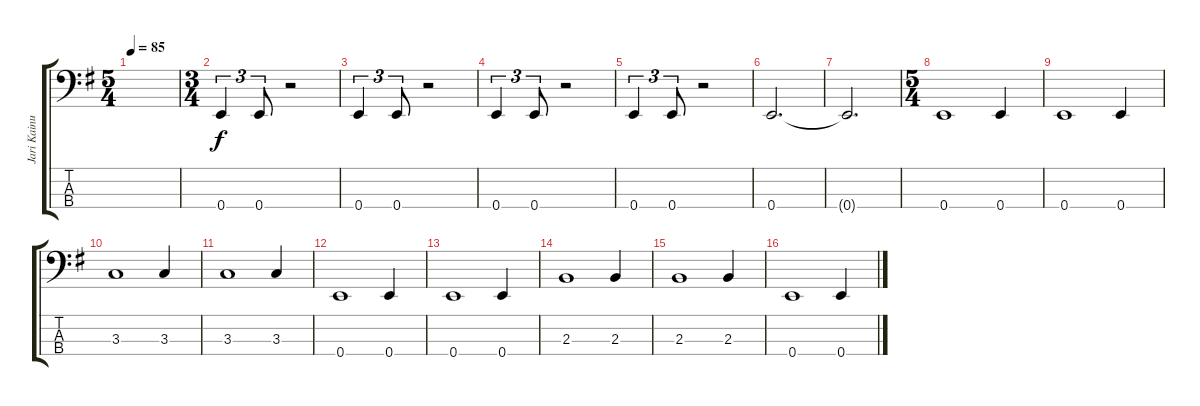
\track ("Jari Kainulainen" "Jari Kainu") {instrument electricbassfinger}
\staff {score tabs}
\tuning (G2 D2 A1 E1) {hide}
\ts (5 4)
\tempo 85
\clef f4
\ks g
|
\ts (3 4)
0.4.4{tu (3 2)} 0.4.8{tu (3 2)} r.2 |
0.4.4{tu (3 2)} 0.4.8{tu (3 2)} r.2 |
0.4.4{tu (3 2)} 0.4.8{tu (3 2)} r.2 |
0.4.4{tu (3 2)} 0.4.8{tu (3 2)} r.2 |
0.4.2{d} |
0.4{t}.2{d} |
\ts (5 4)
0.4.1 0.4.4 |
0.4.1 0.4.4 |
3.3.1 3.3.4 |
3.3.1 3.3.4 |
0.4.1 0.4.4 |
0.4.1 0.4.4 |
2.3.1 2.3.4 |
2.3.1 2.3.4 |
0.4.1 0.4.4
